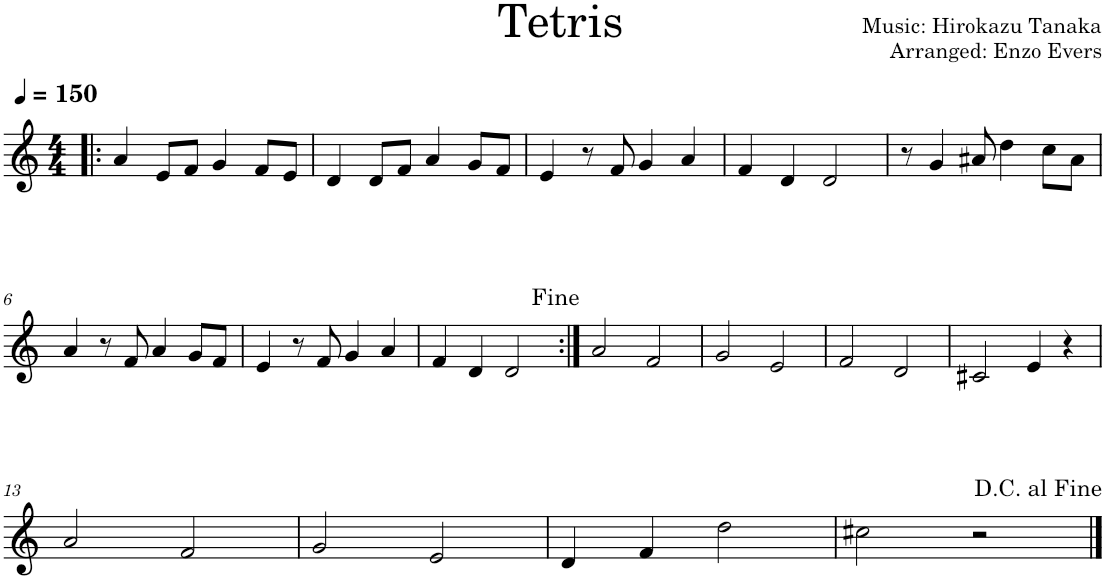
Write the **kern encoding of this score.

**kern
*part1
*staff1
*I"Ukulele
*I'Uk.
*clefG2
*k[]
*M4/4
*MM150
=1!|:
4a/
8e/L
8f/J
4g/
8f/L
8e/J
=2
4d/
8d/L
8f/J
4a/
8g/L
8f/J
=3
4e/
8r
8f/
4g/
4a/
=4
4f/
4d/
2d/
=5
8r
4g/
8a#X/
4dd\
8cc\L
8a#\J
!!LO:LB:g=z
=6
4a/
8r
8f/
4a/
8g/L
8f/J
=7
4e/
8r
8f/
4g/
4a/
=8
4f/
4d/
2d/
=9:|!
2a/
2f/
=10
2g/
2e/
=11
2f/
2d/
=12
2c#X/
4e/
4r
!!LO:LB:g=z
=13
2a/
2f/
=14
2g/
2e/
=15
4d/
4f/
2dd\
=16
2cc#X\
2r
==
*-
